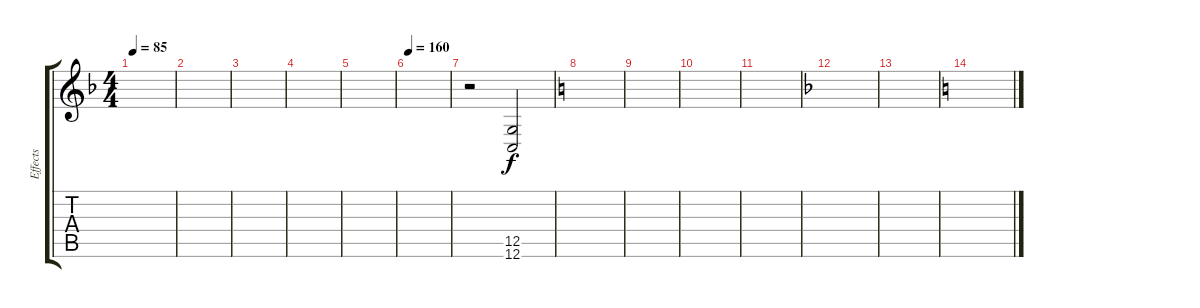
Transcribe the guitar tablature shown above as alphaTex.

\track ("Effects" "Effects") {instrument reversecymbal}
\staff {score tabs}
\tuning (D4 A3 F3 C3 G2 C2) {hide}
\ts (4 4)
\tempo 85
\clef g2
\ks dminor
|
|
|
|
|
\tempo 160
|
r.2 (12.5 12.6).2 |
\ks c
|
|
|
|
\ks dminor
|
|
\ks c
